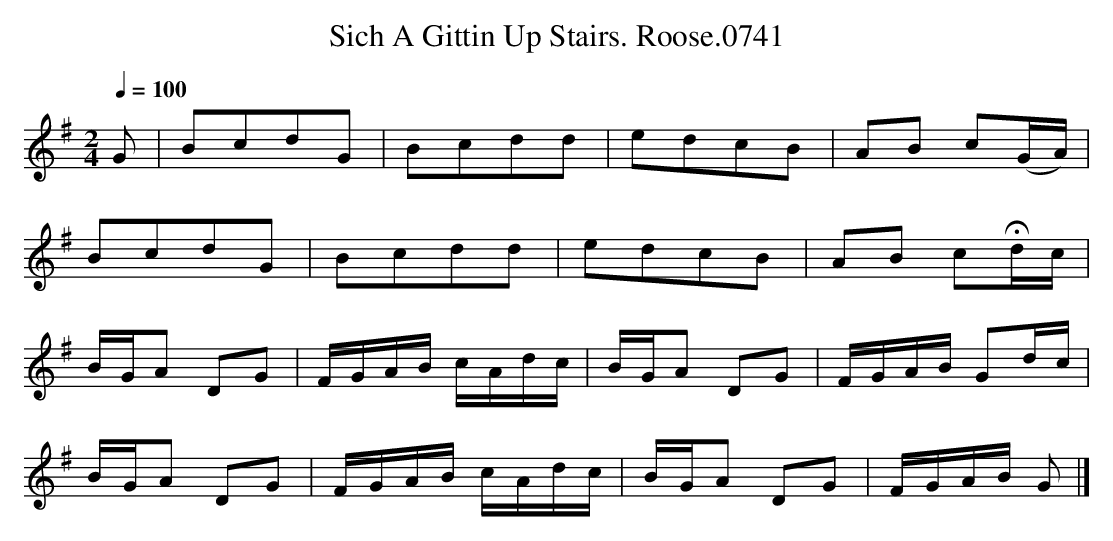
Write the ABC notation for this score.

X:1
T:Sich A Gittin Up Stairs. Roose.0741
M:2/4
L:1/8
Q:1/4=100
K:G
G | BcdG | Bcdd | edcB | AB c(G/A/) |
BcdG | Bcdd | edcB | AB cHd/c/ |
B/G/A DG | F/G/A/B/ c/A/d/c/ | B/G/A DG | F/G/A/B/ Gd/c/ |
B/G/A DG | F/G/A/B/ c/A/d/c/ | B/G/A DG | F/G/A/B/ G |]
